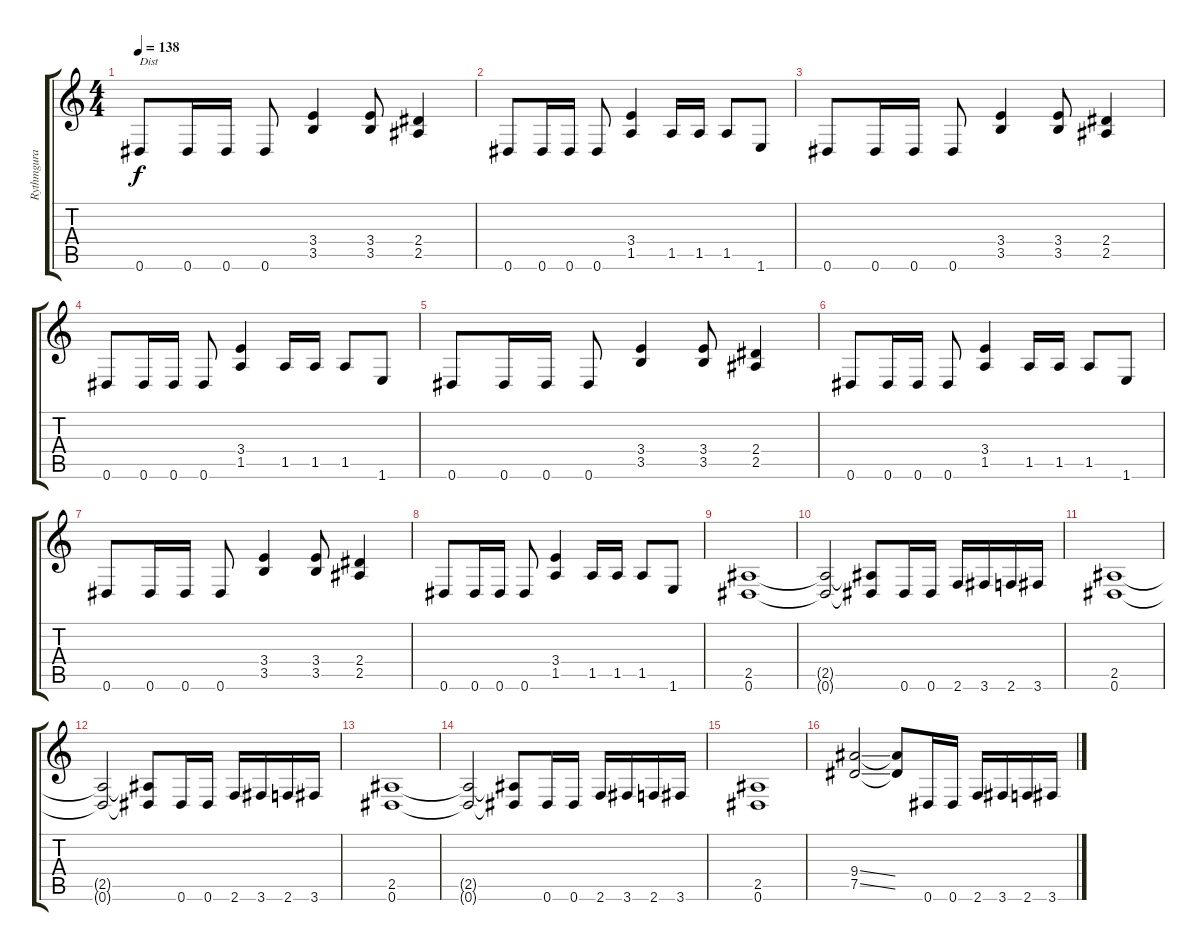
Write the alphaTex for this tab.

\track ("Rythmgura" "Rythmgura") {instrument distortionguitar}
\staff {score tabs}
\tuning (Eb4 Bb3 Gb3 Db3 Ab2 Eb2) {hide}
\ts (4 4)
\tempo 138
\clef g2
\ks c
0.6.8{txt "Dist" dy f volume 13 instrument distortionguitar} 0.6.16 0.6.16 0.6.8 (3.4 3.5).4 (3.4 3.5).8 (2.4 2.5).4 |
0.6.8 0.6.16 0.6.16 0.6.8 (3.4 1.5).4 1.5.16 1.5.16 1.5.8 1.6.8 |
0.6.8 0.6.16 0.6.16 0.6.8 (3.4 3.5).4 (3.4 3.5).8 (2.4 2.5).4 |
0.6.8 0.6.16 0.6.16 0.6.8 (3.4 1.5).4 1.5.16 1.5.16 1.5.8 1.6.8 |
0.6.8 0.6.16 0.6.16 0.6.8 (3.4 3.5).4 (3.4 3.5).8 (2.4 2.5).4 |
0.6.8 0.6.16 0.6.16 0.6.8 (3.4 1.5).4 1.5.16 1.5.16 1.5.8 1.6.8 |
0.6.8 0.6.16 0.6.16 0.6.8 (3.4 3.5).4 (3.4 3.5).8 (2.4 2.5).4 |
0.6.8 0.6.16 0.6.16 0.6.8 (3.4 1.5).4 1.5.16 1.5.16 1.5.8 1.6.8 |
(2.5 0.6).1 |
(2.5{t} 0.6{t}).2 (2.5{t} 0.6{t}).8 0.6.16 0.6.16 2.6.16 3.6.16 2.6.16 3.6.16 |
(2.5 0.6).1 |
(2.5{t} 0.6{t}).2 (2.5{t} 0.6{t}).8 0.6.16 0.6.16 2.6.16 3.6.16 2.6.16 3.6.16 |
(2.5 0.6).1 |
(2.5{t} 0.6{t}).2 (2.5{t} 0.6{t}).8 0.6.16 0.6.16 2.6.16 3.6.16 2.6.16 3.6.16 |
(2.5 0.6).1 |
(9.4{ss} 7.5{ss}).2 (9.4{t} 7.5{t}).8 0.6.16 0.6.16 2.6.16 3.6.16 2.6.16 3.6.16
